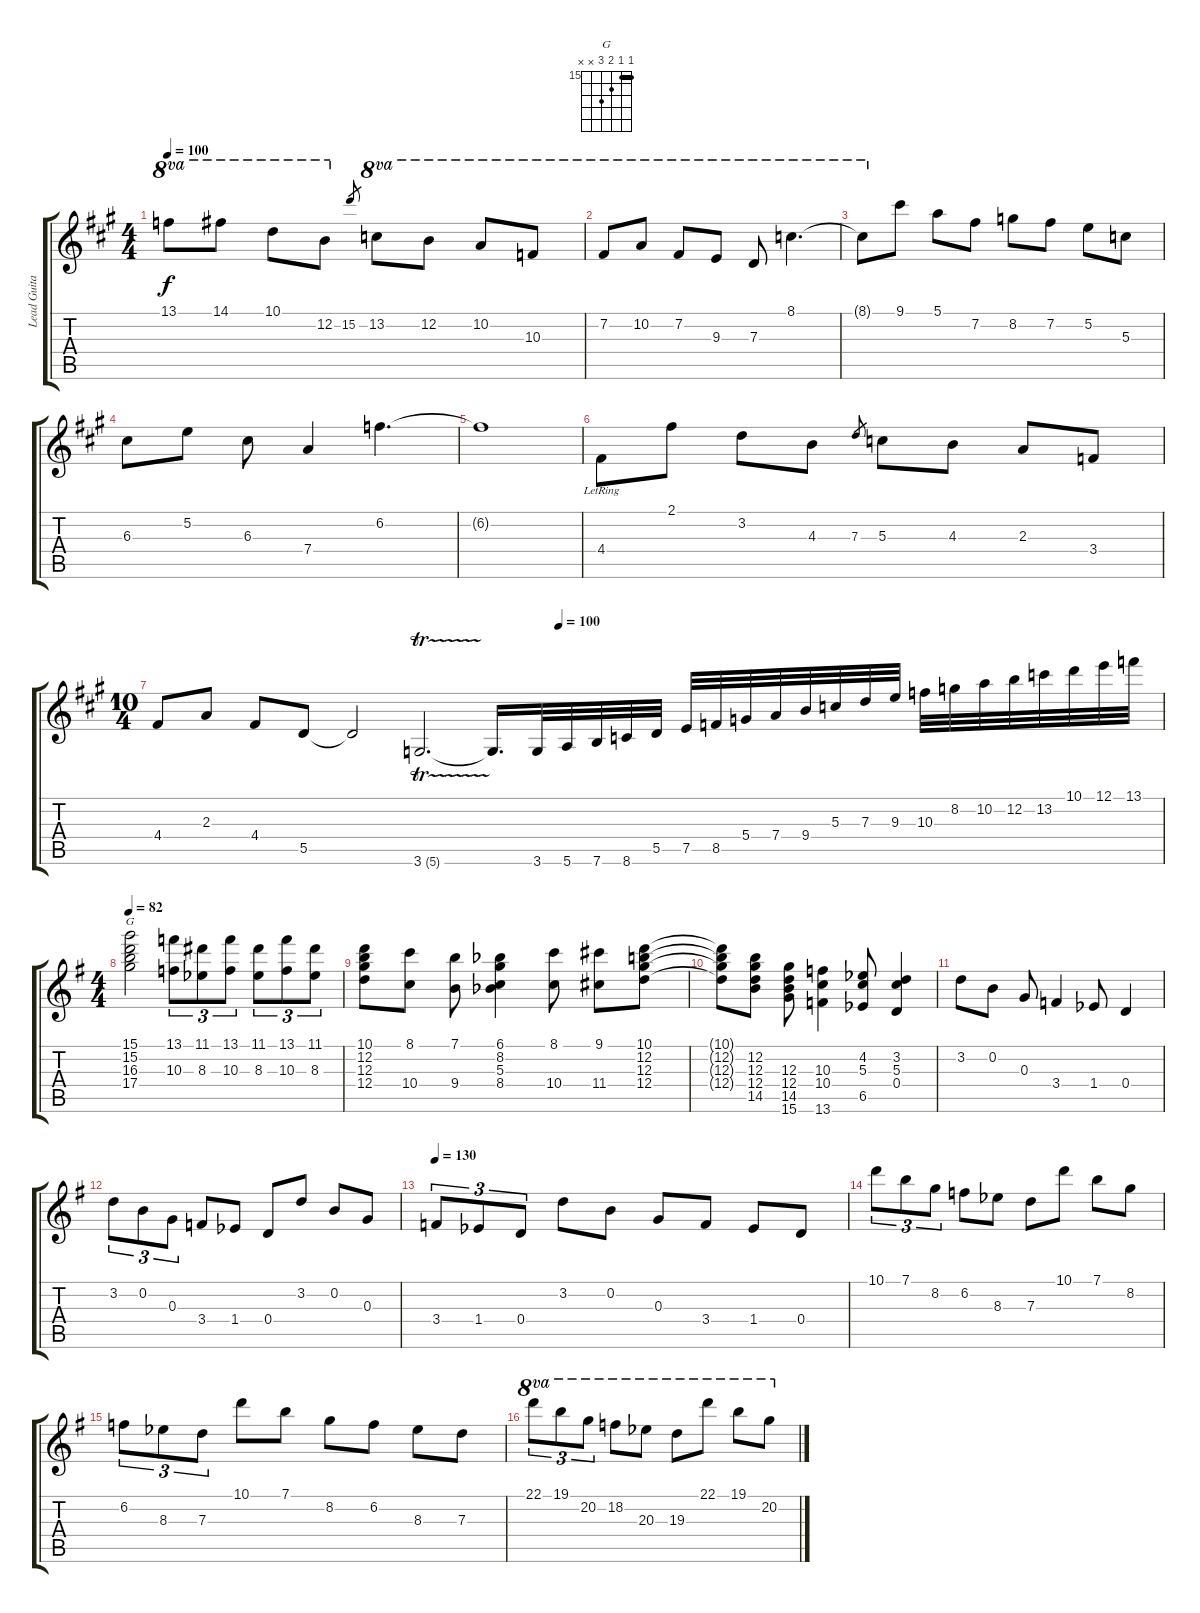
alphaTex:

\track ("Lead Guitars" "Lead Guita") {instrument electricguitarjazz}
\staff {score tabs}
\tuning (E4 B3 G3 D3 A2 E2) {hide}
\chord ("G" 15 15 16 17 x x) {firstfret 15 barre 15}
\ts (4 4)
\tempo 100
\clef g2
\ks a
13.1{t}.8{ot 8va dy f} 14.1.8{ot 8va} 10.1.8{ot 8va} 12.2.8{ot 8va} 15.2.8{gr} 13.2.8{ot 8va} 12.2.8{ot 8va} 10.2.8{ot 8va} 10.3.8{ot 8va} |
7.2.8{ot 8va} 10.2.8{ot 8va} 7.2.8{ot 8va} 9.3.8{ot 8va} 7.3.8{ot 8va} 8.1.4{d ot 8va} |
8.1{t}.8{ot 8va} 9.1.8 5.1.8 7.2.8 8.2.8 7.2.8 5.2.8 5.3.8 |
6.3.8 5.2.8 6.3.8 7.4.4 6.2.4{d} |
6.2{t}.1 |
4.4{lr}.8 2.1.8 3.2.8 4.3.8 7.3.8{gr} 5.3.8 4.3.8 2.3.8 3.4.8 |
\ts (10 4)
\tempo (100 0.4)
4.4.8 2.3.8 4.4.8 5.5.8 5.5{t}.2 3.6{tr (5 16)}.2{d} 3.6{t}.16{d} 3.6.32 5.6.32 7.6.32 8.6.32 5.5.32 7.5.32 8.5.32 5.4.32 7.4.32 9.4.32 5.3.32 7.3.32 9.3.32 10.3.32 8.2.32 10.2.32 12.2.32 13.2.32 10.1.32 12.1.32 13.1.32 |
\ts (4 4)
\tempo 82
\ks g
(15.1 15.2 16.3 17.4).2{ch "G"} (13.1 10.3).8{tu (3 2)} (11.1 8.3{acc b}).8{tu (3 2)} (13.1 10.3).8{tu (3 2)} (11.1 8.3{acc b}).8{tu (3 2)} (13.1 10.3).8{tu (3 2)} (11.1 8.3{acc b}).8{tu (3 2)} |
(10.1 12.2 12.3 12.4).8 (8.1 10.4).8 (7.1 9.4).8 (6.1{acc b} 8.2 5.3 8.4{acc b}).4 (8.1 10.4).8 (9.1 11.4).8 (10.1 12.2 12.3 12.4).8 |
(10.1{t} 12.2{t} 12.3{t} 12.4{t}).8 (12.2 12.3 12.4 14.5).8 (12.3 12.4 14.5 15.6).8 (10.3 10.4 13.6).4 (4.2{acc b} 5.3 6.5{acc b}).8 (3.2 5.3 0.4).4 |
3.2.8 0.2.8 0.3.8 3.4.4 1.4{acc b}.8 0.4.4 |
3.2.8{tu (3 2)} 0.2.8{tu (3 2)} 0.3.8{tu (3 2)} 3.4.8 1.4{acc b}.8 0.4.8 3.2.8 0.2.8 0.3.8 |
\tempo 130
3.4.8{tu (3 2)} 1.4{acc b}.8{tu (3 2)} 0.4.8{tu (3 2)} 3.2.8 0.2.8 0.3.8 3.4.8 1.4{acc b}.8 0.4.8 |
10.1.8{tu (3 2)} 7.1.8{tu (3 2)} 8.2.8{tu (3 2)} 6.2.8 8.3{acc b}.8 7.3.8 10.1.8 7.1.8 8.2.8 |
6.2.8{tu (3 2)} 8.3{acc b}.8{tu (3 2)} 7.3.8{tu (3 2)} 10.1.8 7.1.8 8.2.8 6.2.8 8.3{acc b}.8 7.3.8 |
22.1.8{tu (3 2) ot 8va} 19.1.8{tu (3 2) ot 8va} 20.2.8{tu (3 2) ot 8va} 18.2.8{ot 8va} 20.3{acc b}.8{ot 8va} 19.3.8{ot 8va} 22.1.8{ot 8va} 19.1.8{ot 8va} 20.2.8{ot 8va}
